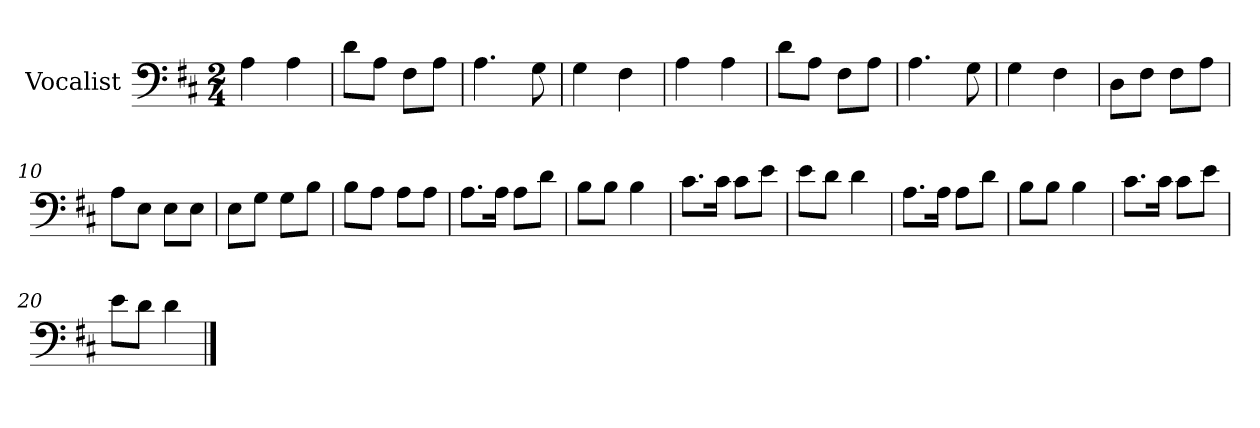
**kern
*part1
*staff1
*I"Vocalist
*k[f#c#]
*D:
*M2/4
=1
4A
4A
=2
8dL
8AJ
8F#L
8AJ
=3
4.A
8G
=4
4G
4F#
=5
4A
4A
=6
8dL
8AJ
8F#L
8AJ
=7
4.A
8G
=8
4G
4F#
=9
8DL
8F#J
8F#L
8AJ
=10
8AL
8EJ
8EL
8EJ
=11
8EL
8GJ
8GL
8BJ
=12
8BL
8AJ
8AL
8AJ
=13
8.AL
16AJk
8AL
8dJ
=14
8BL
8BJ
4B
=15
8.c#L
16c#Jk
8c#L
8eJ
=16
8eL
8dJ
4d
=17
8.AL
16AJk
8AL
8dJ
=18
8BL
8BJ
4B
=19
8.c#L
16c#Jk
8c#L
8eJ
=20
8eL
8dJ
4d
==
*-
